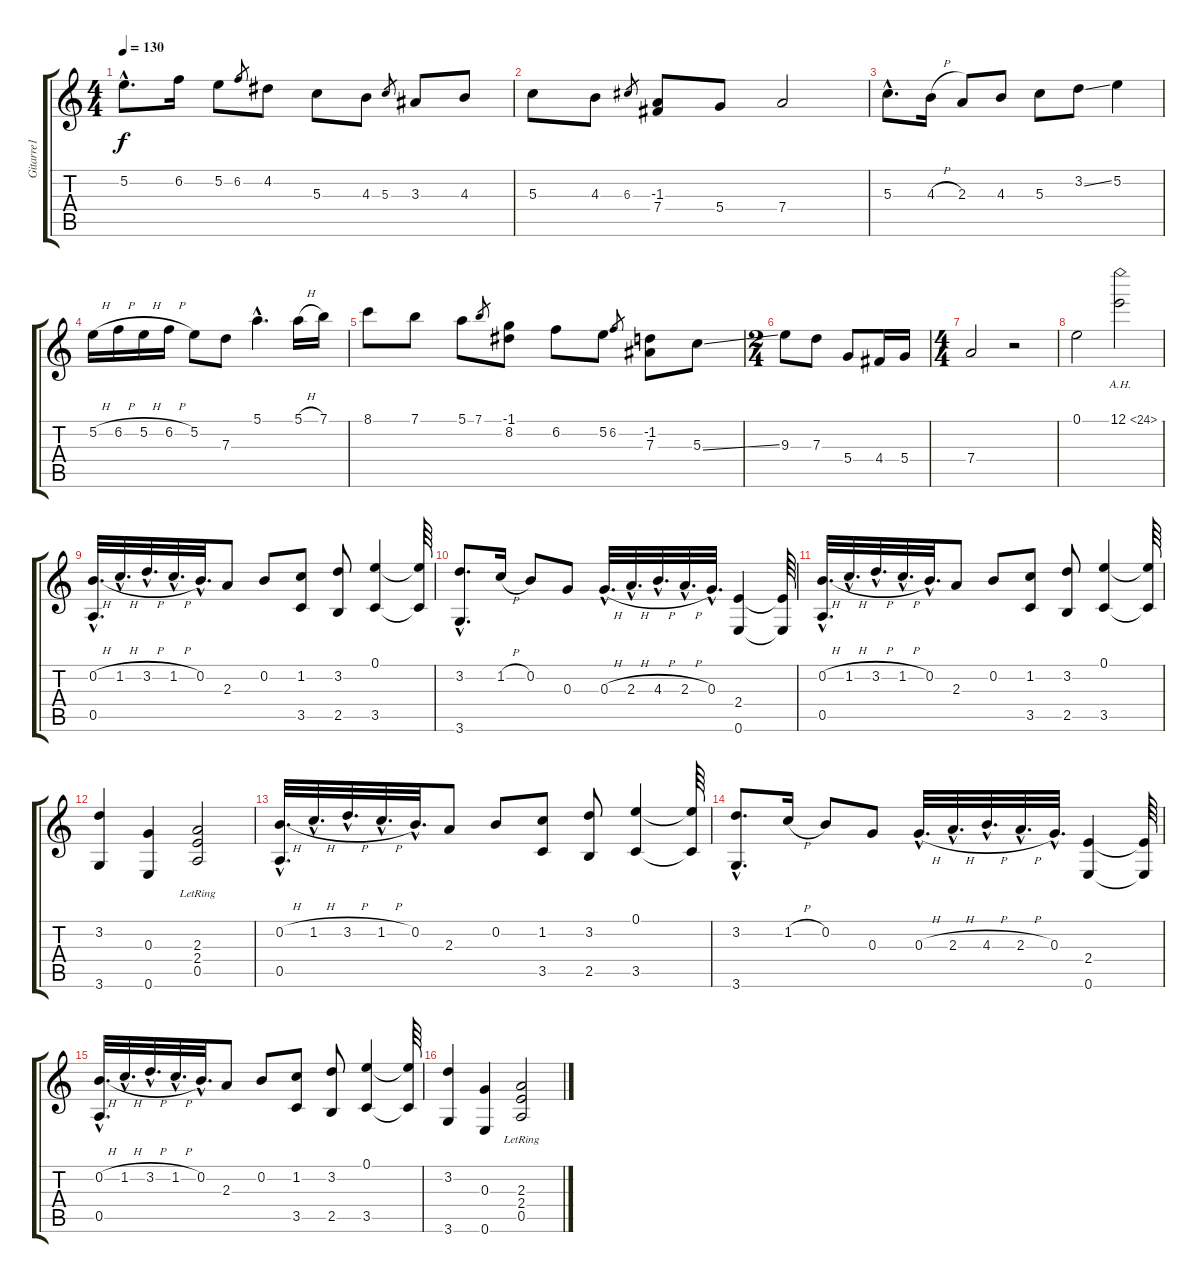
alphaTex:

\track ("Gitarre1" "Gitarre1") {instrument acousticguitarsteel}
\staff {score tabs}
\tuning (E4 B3 G3 D3 A2 E2) {hide}
\ts (4 4)
\tempo 130
\clef g2
\ks c
5.2{hac}.8{d dy f} 6.2.16 5.2.8 6.2.8{gr} 4.2.8 5.3.8 4.3.8 5.3.8{gr} 3.3.8 4.3.8 |
5.3.8 4.3.8 6.3.8{gr} (-1.3 7.4).8 5.4.8 7.4.2 |
5.3{hac}.8{d} 4.3{h}.16 2.3.8 4.3.8 5.3.8 3.2{ss}.8 5.2.4 |
5.2{h}.16 6.2{h}.16 5.2{h}.16 6.2{h}.16 5.2.8 7.3.8 5.1{hac}.4{d} 5.1{h}.16 7.1.16 |
8.1.8 7.1.8 5.1.8 7.1.8{gr} (-1.1 8.2).8 6.2.8 5.2.8 6.2.8{gr} (-1.2 7.3).8 5.3{ss}.8 |
\ts (2 4)
9.3.8 7.3.8 5.4.8 4.4.16 5.4.16 |
\ts (4 4)
7.4.2 r.2 |
0.1.2 12.1{ah 12}.2 |
(0.2{h hac} 0.5{hac}).32{d} 1.2{h hac}.32{d} 3.2{h hac}.32{d} 1.2{h hac}.32{d} 0.2{hac}.32{d} 2.3.8 0.2.8 (1.2 3.5).8 (3.2 2.5).8 (0.1 3.5).4 (0.1{t} 3.5{t}).64 |
(3.2{hac} 3.6{hac}).8{d} 1.2{h}.16 0.2.8 0.3.8 0.3{h hac}.32{d} 2.3{h hac}.32{d} 4.3{h hac}.32{d} 2.3{h hac}.32{d} 0.3{hac}.32{d} (2.4 0.6).4 (2.4{t} 0.6{t}).64 |
(0.2{h hac} 0.5{hac}).32{d} 1.2{h hac}.32{d} 3.2{h hac}.32{d} 1.2{h hac}.32{d} 0.2{hac}.32{d} 2.3.8 0.2.8 (1.2 3.5).8 (3.2 2.5).8 (0.1 3.5).4 (0.1{t} 3.5{t}).64 |
(3.2 3.6).4 (0.3 0.6).4 (2.3{lr} 2.4{lr} 0.5{lr}).2 |
(0.2{h hac} 0.5{hac}).32{d} 1.2{h hac}.32{d} 3.2{h hac}.32{d} 1.2{h hac}.32{d} 0.2{hac}.32{d} 2.3.8 0.2.8 (1.2 3.5).8 (3.2 2.5).8 (0.1 3.5).4 (0.1{t} 3.5{t}).64 |
(3.2{hac} 3.6{hac}).8{d} 1.2{h}.16 0.2.8 0.3.8 0.3{h hac}.32{d} 2.3{h hac}.32{d} 4.3{h hac}.32{d} 2.3{h hac}.32{d} 0.3{hac}.32{d} (2.4 0.6).4 (2.4{t} 0.6{t}).64 |
(0.2{h hac} 0.5{hac}).32{d} 1.2{h hac}.32{d} 3.2{h hac}.32{d} 1.2{h hac}.32{d} 0.2{hac}.32{d} 2.3.8 0.2.8 (1.2 3.5).8 (3.2 2.5).8 (0.1 3.5).4 (0.1{t} 3.5{t}).64 |
(3.2 3.6).4 (0.3 0.6).4 (2.3{lr} 2.4{lr} 0.5{lr}).2
